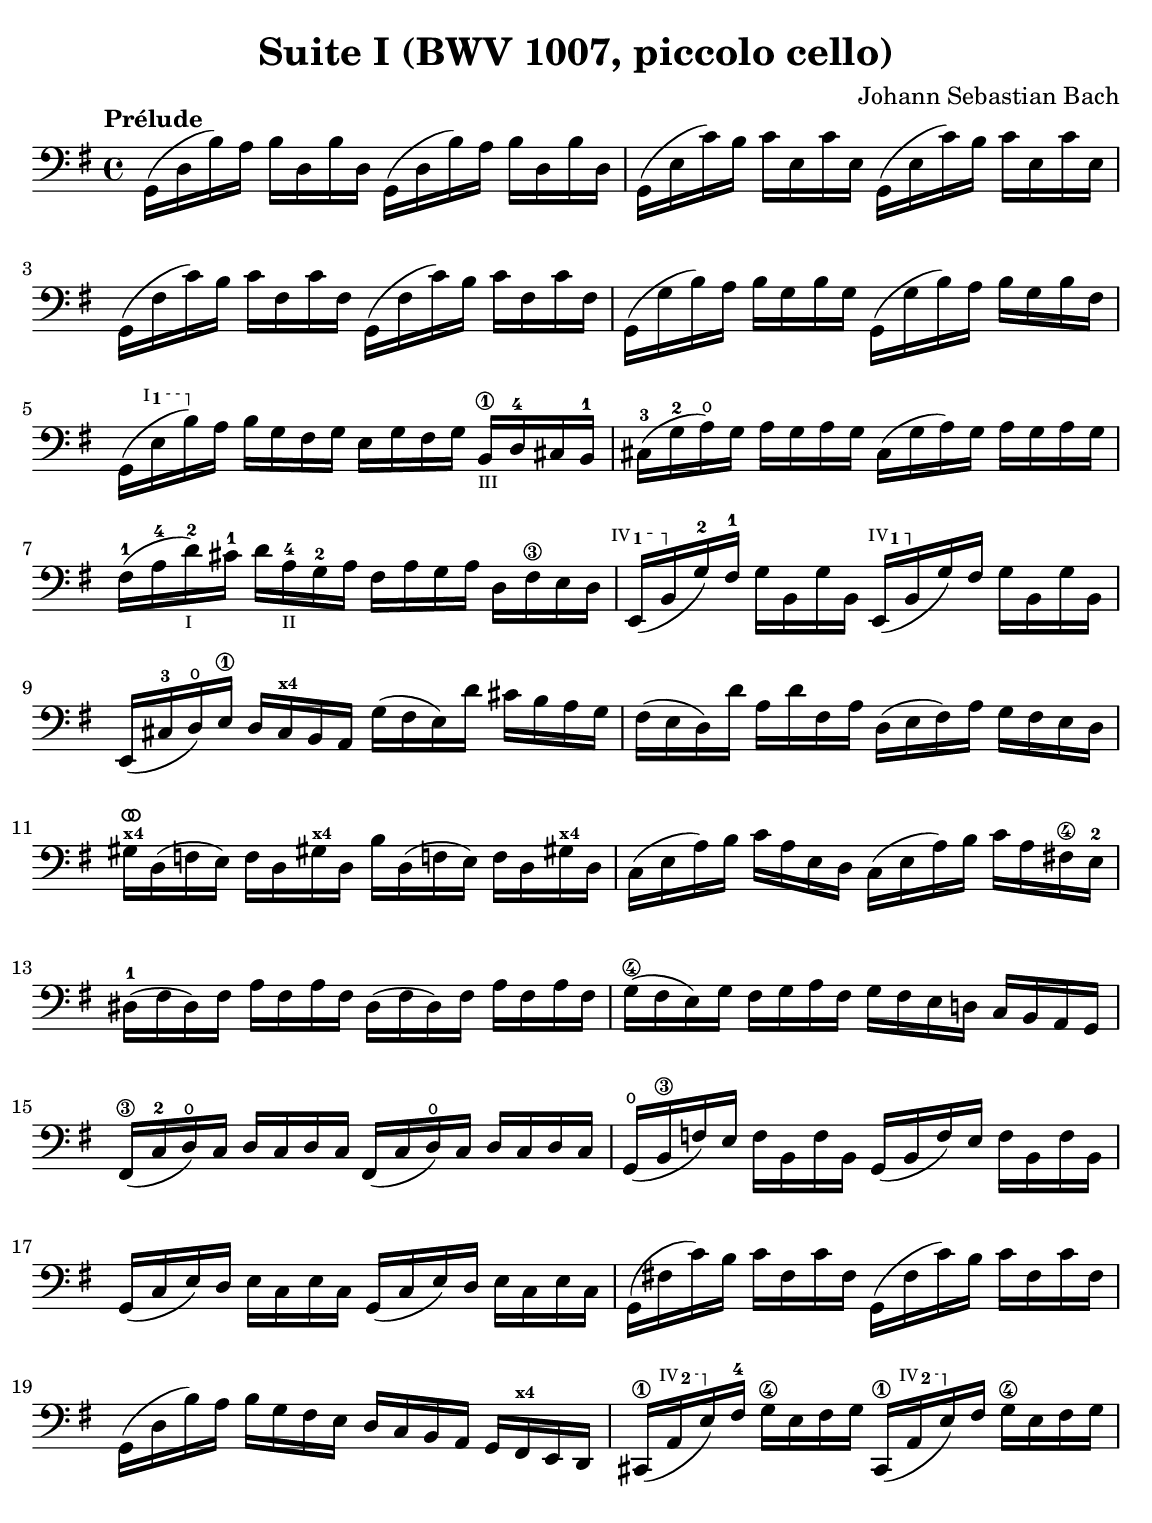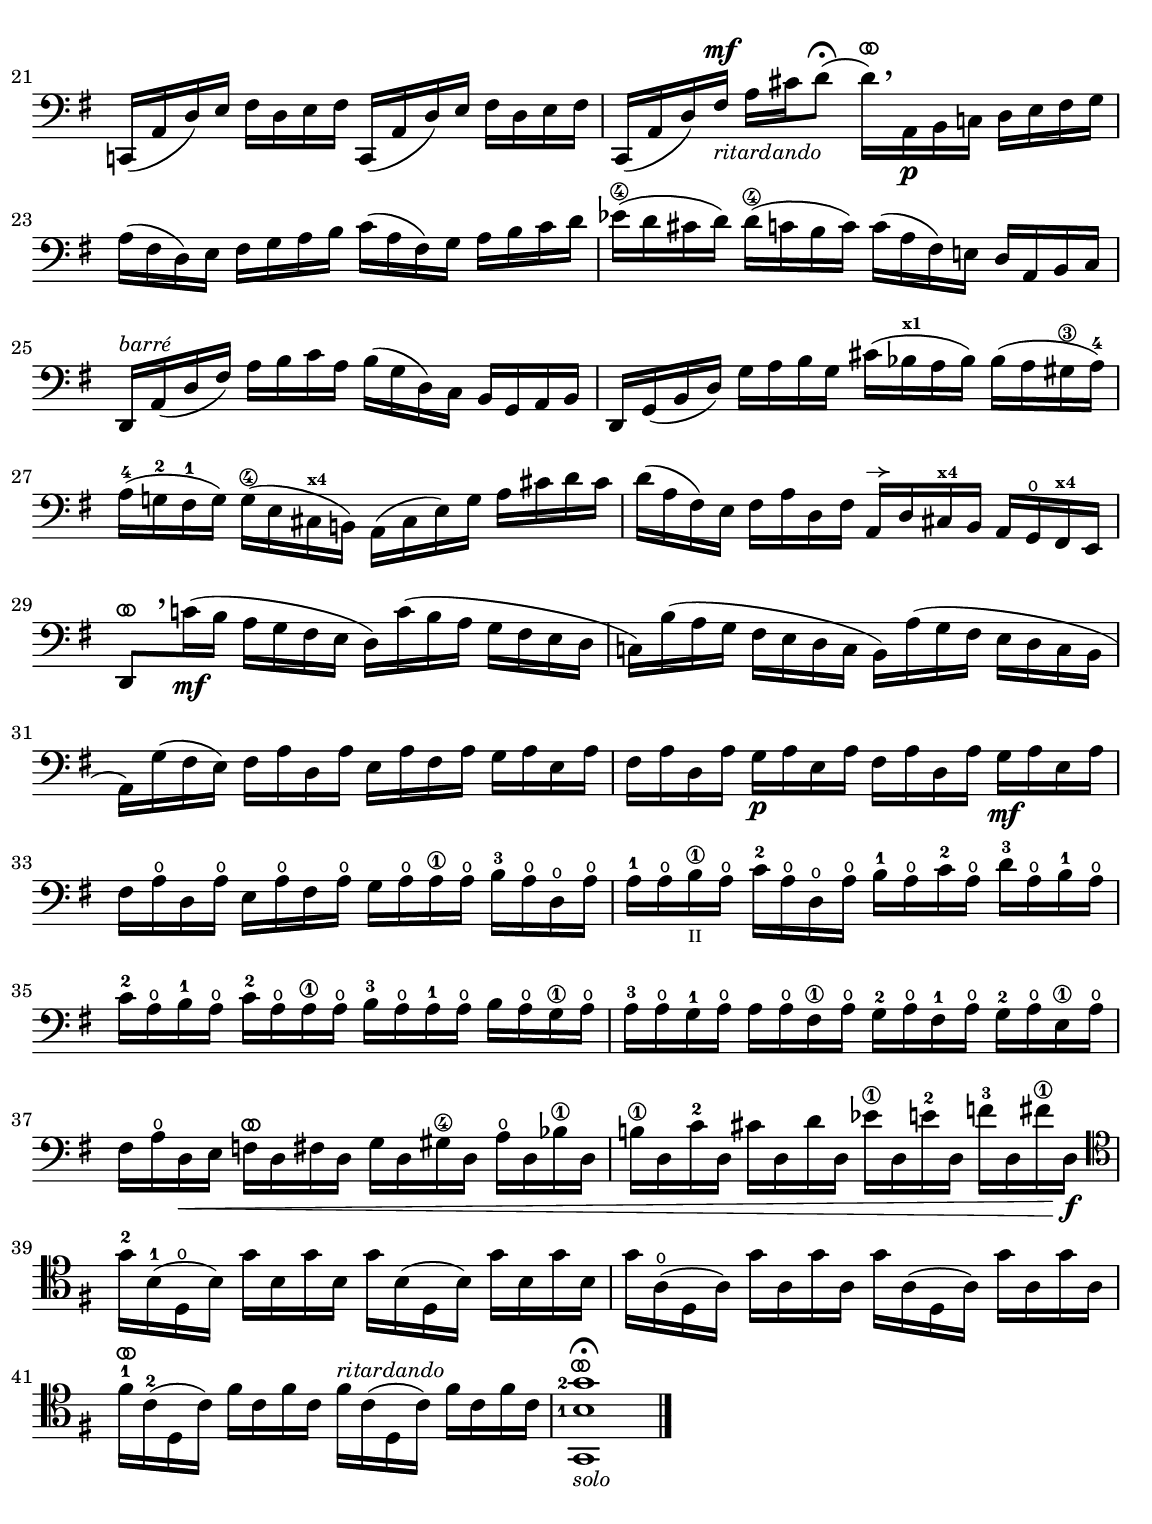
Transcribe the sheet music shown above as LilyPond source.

#(set-global-staff-size 21)

\version "2.24.0"

\header {
  title = "Suite I (BWV 1007, piccolo cello)"
  composer = "Johann Sebastian Bach"
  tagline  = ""
}

\language "italiano"

% iPad Pro 12.9

\paper {
  paper-width  = 195\mm
  paper-height = 260\mm
  indent = #0
  page-count = #2
  line-width = #184
  print-page-number = ##f
  ragged-last-bottom = ##t
  ragged-bottom = ##f
  ragged-last = ##t
}

% \phrasingSlurDashed
% \SlurDashed
% \slurSolid

allongerUne = \markup {
  \center-column {
    \combine
    \draw-line #'(-2 . 0)
    \arrow-head #X #RIGHT ##f
  }
}

ringsps = #"
  0.15 setlinewidth
  0.9 0.6 moveto
  0.4 0.6 0.5 0 361 arc
  stroke
  1.0 0.6 0.5 0 361 arc
  stroke
  "

vibrato = \markup {
  \with-dimensions #'(-0.2 . 1.6) #'(0 . 1.2)
  \postscript #ringsps
}

startModernBarre =
#(define-event-function (fretnum partial)
   (number? number?)
    #{
      \tweak bound-details.left.text
        \markup
          \teeny \concat {
          #(format #f "~@r" fretnum)
          \hspace #.2
          \lower #.3 \small \bold \fontsize #-2 #(number->string partial)
          \hspace #.5
        }
      \tweak font-size -1
      \tweak font-shape #'upright
      \tweak style #'dashed-line
      \tweak dash-fraction #0.3
      \tweak dash-period #1
      \tweak bound-details.left.stencil-align-dir-y #0.35
      \tweak bound-details.left.padding 2.5 % was 0.25
      \tweak bound-details.left.attach-dir -1
      \tweak bound-details.left-broken.text ##f
      \tweak bound-details.left-broken.attach-dir -1
      %% adjust the numeric values to fit your needs:
      \tweak bound-details.left-broken.padding 0.5 %% was 1.5
      \tweak bound-details.right-broken.padding 0
      \tweak bound-details.right.padding 0.25
      \tweak bound-details.right.attach-dir 2
      \tweak bound-details.right-broken.text ##f
      \tweak bound-details.right.text
        \markup
          \with-dimensions #'(0 . 0) #'(-.3 . 0) %% was (0 . -1)
          \draw-line #'(0 . -1)
      \startTextSpan
   #})

stopBarre = \stopTextSpan

\score {
  \new Staff { %\with{instrumentName=#"Piccolo"}{
    \set fingeringOrientations = #'(left)
    \override Hairpin.to-barline = ##f
    \override BreathingSign.text = \markup {
      \translate #'(-1.75 . 1.6)
      \musicglyph "scripts.rcomma"
    }

    \tempo "Prélude"
    \time 4/4
    \key sol \major
    \clef "bass"

    | sol,16( re16 si16)   la16 si16  re16  si16  re16
      sol,16( re16 si16)   la16 si16  re16  si16  re16
    | sol,16( mi16 do'16)  si16 do'16 mi16  do'16 mi16
      sol,16( mi16 do'16)  si16 do'16 mi16  do'16 mi16
    | sol,16( fad16 do'16) si16 do'16 fad16 do'16 fad16
      sol,16( fad16 do'16) si16 do'16 fad16 do'16 fad16
    | sol,16( sol16 si16)  la16 si16  sol16 si16  sol16
      sol,16( sol16 si16)  la16 si16[ sol16 si16  fad16]
    | sol,16( \startModernBarre #1 #1 mi16 si16) \stopBarre
      la16 si16 sol16 fad16 sol16 mi16 sol16 fad16 sol16
      si,16\1_\markup{\teeny III} re16-4 dod16 si,16-1
    | dod16-3( sol16-2 la16)\open sol16
      la16 sol16 la16 sol16
      dod16( sol16 la16) sol16 la16 sol16 la16 sol16
    | fad16-1( la16-4 re'16-2_\markup{\teeny I}) dod'16-1
      re'16 la16-4_\markup{\teeny II} sol16-2 la16
      fad16 la16 sol16 la16 re16 fad16\3 mi16 re16
   %| NO BAR HERE OR ELSE \starModernBarre FAILS
      \startModernBarre #4 #1 mi,16( si,16 \stopBarre sol16-2) fad16-1
      sol16 si,16 sol16 si,16
      \startModernBarre #4 #1 mi,16( si,16 \stopBarre sol16) fad16
      sol16 si,16 sol16 si,16
    | mi,16( dod16-3 re16)\open
      mi16\1 re16 dod16^\markup{\bold\teeny x4} si,16 la,16
      sol16( fad16 mi16) re'16 dod'16 si16 la16 sol16
    | fad16( mi16 re16) re'16 la16 re'16 fad16
      la16 re16( mi16 fad16) la16 sol16 fad16 mi16 re16
    | sold16^\markup{\teeny\bold x4}^\vibrato re16( fa16 mi16)
      fa16 re16 sold!16^\markup{\bold\teeny x4}
      re16 si16 re16( fa!16 mi16) fa16
      re16 sold!16^\markup{\bold\teeny x4} re16
    | do16( mi16 la16) si16 do'16 la16 mi16 re16
      do16( mi16 la16) si16 do'16 la16 fad!16\4 mi16-2
    | red16-1( fad16 red16) fad16 la16 fad16 la16 fad16
      red16( fad16 red16) fad16 la16 fad16 la16 fad16
    | sol16(\4 fad16 mi16) sol16 fad16 sol16 la16 fad16
      sol16 fad16 mi16 re!16 do16 si,16 la,16 sol,16
    | fad,16\3( do16-2 re16\open) do16 re16 do16 re16 do16
      fad,16( do16 re16\open) do16 re16 do16 re16 do16
    | sol,16(\open si,16\3 fa16) mi16 fa16 si,16 fa16 si,16
      sol,16_( si,16 fa16) mi16 fa16 si,16 fa16 si,16
    | sol,16( do16 mi16) re16 mi16 do16 mi16 do16
      sol,16( do16 mi16) re16 mi16 do16 mi16 do16
    | sol,16( fad!16 do'16) si16 do'16 fad16 do'16 fad16
      sol,16( fad16 do'16) si16 do'16 fad16 do'16 fad16
    | sol,16( re16 si16) la16 si16 sol16 fad16 mi16
      re16 do16 si,16 la,16 sol,16
      fad,16^\markup{\bold\teeny x4} mi,16 re,16
    | dod,16\1( \startModernBarre #4 #2 la,16 mi16) \stopBarre
      fad16-4 sol16\4 mi16 fad16 sol16
      dod,16\1( \startModernBarre #4 #2 la,16 mi16) \stopBarre
      fad16 sol16\4 mi16 fad16 sol16
    | do,!16( la,16 re16) mi16 fad16 re16 mi16 fad16
      do,16( la,16 re16) mi16 fad16 re16 mi16 fad16
    | do,16( la,16 re16) fad16^\mf_\markup{\small\italic "ritardando"}
      la16 dod'16 re'8\fermata(
      re'16)[^\vibrato \breathe la,16\p si,16 do!16] re16 mi16 fad16 sol16
    | la16( fad16 re16) mi16 fad16 sol16 la16 si16
      do'16( la16 fad16) sol16 la16 si16 do'16 re'16
    | mib'16\4( re'16 dod'16 re'16)
      re'16\4( do'!16 si16 do'16)
      do'16( la16 fad16) mi!16 re16 la,16 si,16 do16
    | re,16^\markup{\small\italic barré} la,16( re16 fad16) la16 si16 do'16 la16
      si16( sol16 re16) do16 si,16 sol,16 la,16 si,16
    | re,16 sol,16( si,16 re16) sol16 la16
      si16 sol16 dod'16(
      sib16^\markup{\bold\teeny x1} la16
      sib16) sib16( la16 sold16\3 la16)-4
    | la16-4( sol!16-2 fad16-1 sol16) sol16\4(
      mi16 dod16^\markup{\bold\teeny x4} si,!16)
      la,16( dod16 mi16) sol16 la16 dod'16 re'16 dod'16
    | re'16( la16 fad16) mi16 fad16 la16 re16
      fad16 la,16^\allongerUne re16 dod16^\markup{\bold\teeny x4} si,16
      la,16 sol,16\open fad,16^\markup{\bold\teeny x4} mi,16
    | \stemUp re,8[^\vibrato\breathe
      \stemDown do'!16(\mf si16] \stemNeutral la16 sol16 fad16 mi16
      re16) do'16( si16 la16 sol16 fad16 mi16 re16
    | do!16) si16( la16 sol16 fad16 mi16 re16 do16
      si,16) la16( sol16 fad16
      \stemDown mi16 re16 do16 si,16 \stemNeutral
    | la,16) sol16( fad16 mi16) fad16 la16 re16 la16
      mi16 la16 fad16 la16 sol16 la16 mi16 la16
    | fad16 la16 re16 la16 sol16\p la16 mi16 la16
      fad16 la16 re16 la16 sol16\mf la16 mi16 la16
    | fad16 la16\open re16 la16\open mi16 la16\open fad16 la16\open
 %       <<{\skip 16 la16[ \skip 16 la16]}\\
 %         {sol16[ \skip 16 la16_\1] \skip 16}>>
 %       <<{\skip 16 la16[ \skip 16 la16]}\\
 %         {si16[ \skip 16 re16] \skip 16}>>
      sol16 la16\open la16\1 la16\open si16-3 la16\open re16\open la16\open
%      | <<{\skip 16 la16[ \skip 16 la16] \skip 16 la16[ \skip 16 la16]
%           \skip 16 la16[ \skip 16 la16] \skip 16 la16[ \skip 16 la16]}\\
%          {la16[ \skip 16 si16_\1] \skip 16 do'16[ \skip 16 re16] \skip 16
%           si16[ \skip 16 do'16] \skip 16 re'16[ \skip 16 si16] \skip16}>>
    | la16-1 la16\open si16\1_\markup{\teeny II} la16\open
      do'16-2 la16\open re16\open la16\open
      si16-1 la16\open do'16-2 la16\open re'16-3 la16\open si16-1 la16\open
 %     | <<{\skip 16 la16[ \skip 16 la16] \skip 16 la16[ \skip 16 la16]
 %          \skip 16 la16[ \skip 16 la16] \skip 16 la16[ \skip 16 la16]}\\
 %         {do'16[ \skip 16 si16] \skip 16 do'16[ \skip 16 la16_\1] \skip 16
 %          si16[ \skip 16 la16] \skip 16 si16[ \skip 16 sol16_\1] \skip 16}>>
    | do'16-2 la16\open si16-1 la16\open do'16-2 la16\open la16\1 la16\open
      si16-3 la16\open la16-1 la16\open si16 la16\open sol16\1 la16\open
 %     | <<{\skip 16 la16[ \skip 16 la16] \skip 16 la16[ \skip 16 la16]}\\
 %         {la16[ \skip 16 sol16] \skip 16 la16[ \skip 16 fad16_\1] \skip 16}>>
    | la16-3 la16\open sol16-1 la16\open la16 la16\open fad16\1 la16\open
      sol16-2 la16\open fad16-1 la16\open sol16-2 la16\open mi16\1 la16\open
    | fad16 la16\open re16\<
      mi16 fa!16^\vibrato re16 fad16 re16
      sol16 re16 sold16\4 re16 la16\open re16 sib16\1 re16
    | si!16\1 re16 do'16-2 re16 dod'16 re16 re'16 re16
      mib'16\1 re16 mi'!16-2 re16 fa'!16-3 re16 fad'16\1 re16\f\!
    | \clef "tenor"
      sol'16-2 si16(-1 re16\open si16) sol'16 si16 sol'16 si16
      sol'16 si16( re16 si16) sol'16 si16 sol'16 si16
    | sol'16 la16(\open re16 la16) sol'16 la16 sol'16 la16
      sol'16 la16( re16 la16) sol'16 la16 sol'16 la16
    | fad'16-1^\vibrato do'16(-2 re16 do'16) fad'16 do'16 fad'16 do'16
      fad'16^\markup{\small\italic "ritardando"} do'16( re16 do'16)
      fad'16 do'16 fad'16 do'16
    | << sol,1_\markup{\small\italic "solo"} <si-1>1 <sol'-2>1^\vibrato\fermata>>

    \bar "|."
  }
}
